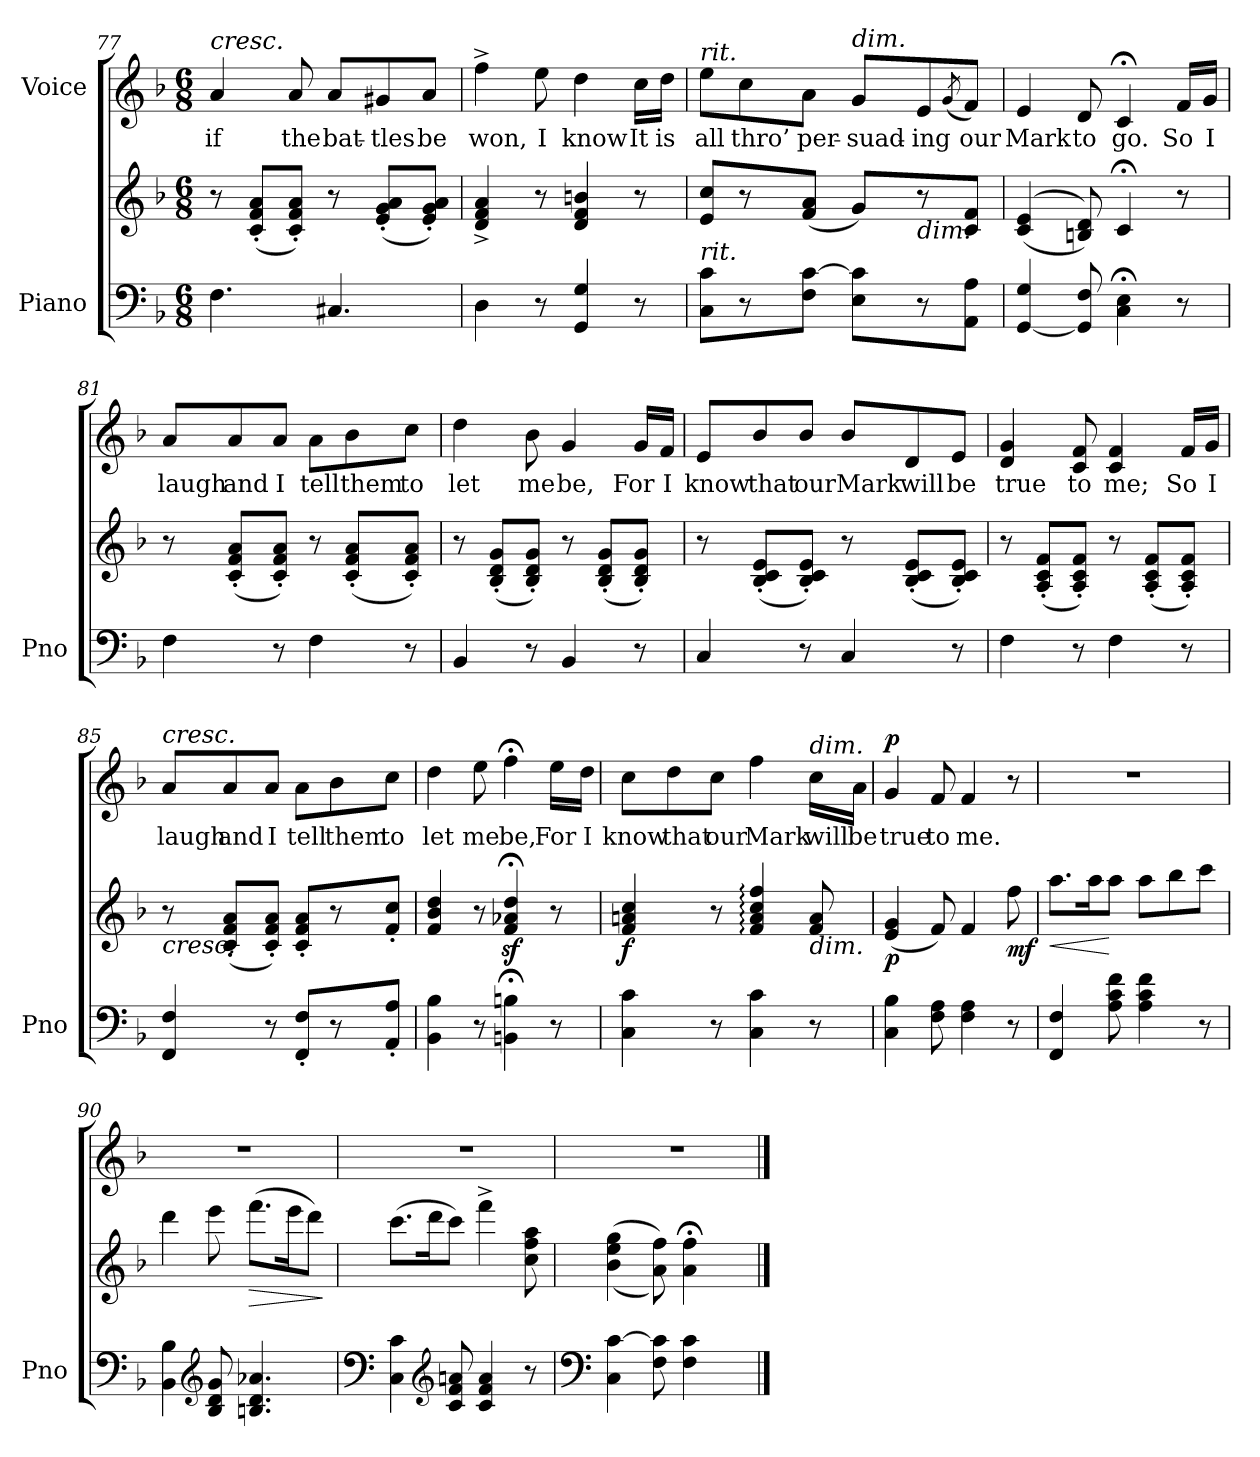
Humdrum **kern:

**kern	**kern	**dynam	**kern	**text	**dynam
*part2	*part2	*part2	*part1	*part1	*part1
*staff3	*staff2	*staff2/3	*staff1	*staff1	*staff1
*I"Piano	*	*	*I"Voice	*	*
*I'Pno	*	*	*	*	*
*clefF4	*clefG2	*	*clefG2	*	*
*k[b-]	*k[b-]	*	*k[b-]	*	*
*M6/8	*M6/8	*	*M6/8	*	*
=77	=77	=77	=77	=77	=77
!	!	!	!LO:TX:a:i:t=cresc.	!	!
!	!	!	!	!LO:LY:b	!
4.F\	8r	.	4a/	if	.
.	(<8c/' 8f/' 8a/'L	.	.	.	.
!	!	!	!	!LO:LY:b	!
.	8c/' 8f/' 8a/'J)	.	8a/	the	.
!	!	!	!	!LO:LY:b	!
4.C#X/	8r	.	8a/L	bat-	.
!	!	!	!	!LO:LY:b	!
.	(<8e/' 8g/' 8a/'L	.	8g#X/	-tles	.
!	!	!	!	!LO:LY:b	!
.	8e/' 8g/' 8a/'J)	.	8a/J	be	.
=78	=78	=78	=78	=78	=78
!	!	!	!	!LO:LY:b	!
4D\	4d/^ 4f/^ 4a/^	.	4ff^\	won,	.
!	!	!	!	!LO:LY:b	!
8r	8r	.	8ee\	I	.
!	!	!	!	!LO:LY:b	!
4GG/ 4G/	4d/ 4f/ 4bn/	.	4dd\	know	.
!	!	!	!	!LO:LY:b	!
8r	8r	.	16cc\LL	It	.
!	!	!	!	!LO:LY:b	!
.	.	.	16dd\JJ	is	.
=79	=79	=79	=79	=79	=79
!	!	!	!LO:TX:a:i:t=rit.	!	!
!LO:TX:a:i:t=rit.	!	!	!	!	!
!	!	!	!	!LO:LY:b	!
8C\ 8c\L	8e/ 8cc/L	.	8ee\L	all	.
!	!	!	!	!LO:LY:b	!
8r	8r	.	8cc\	thro’	.
!	!	!	!	!LO:LY:b	!
8F\ [8c\J	(<8f/ 8a/J	.	8a\J	per-	.
!	!	!	!LO:TX:a:i:t=dim.	!	!
!	!	!	!	!LO:LY:b	!
8E\ 8c\]L	8g/L)	.	8g/L	-suad-	.
!	!LO:TX:b:i:t=dim.	!	!	!	!
!	!	!	!	!LO:LY:b	!
8r	8r	.	8e/	-ing	.
.	.	.	(<8qg/	.	.
!	!	!	!	!LO:LY:b	!
8AA\ 8A\J	8c/ 8f/J	.	8f/J)	our	.
!!LO:LB:g=z
=80	=80	=80	=80	=80	=80
!	!	!	!	!LO:LY:b	!
[4GG/ 4G/	(<(>4c/ 4e/	.	4e/	Mark	.
!	!	!	!	!LO:LY:b	!
8GG/] 8F/	8Bn/ 8d/))	.	8d/	to	.
!	!	!	!	!LO:LY:b	!
4C\; 4E\;	4c;</	.	4c;</	go.	.
!	!	!	!	!LO:LY:b	!LO:DY:a
!	!	!	!	!	!LO:DY:n=1:a
8r	8r	.	16f/LL	So	p other-dynamics
!	!	!	!	!LO:LY:b	!
.	.	.	16g/JJ	I	.
=81	=81	=81	=81	=81	=81
!	!	!LO:DY:b	!	!LO:LY:b	!
!	!	!LO:DY:n=1:b	!	!	!
4F\	8r	other-dynamics p	8a/L	laugh	.
!	!	!	!	!LO:LY:b	!
.	(<8c/' 8f/' 8a/'L	.	8a/	and	.
!	!	!	!	!LO:LY:b	!
8r	8c/' 8f/' 8a/'J)	.	8a/J	I	.
!	!	!	!	!LO:LY:b	!
4F\	8r	.	8a\L	tell	.
!	!	!	!	!LO:LY:b	!
.	(<8c/' 8f/' 8a/'L	.	8b-\	them	.
!	!	!	!	!LO:LY:b	!
8r	8c/' 8f/' 8a/'J)	.	8cc\J	to	.
=82	=82	=82	=82	=82	=82
!	!	!	!	!LO:LY:b	!
4BB-/	8r	.	4dd\	let	.
.	(<8B-/' 8d/' 8g/'L	.	.	.	.
!	!	!	!	!LO:LY:b	!
8r	8B-/' 8d/' 8g/'J)	.	8b-\	me	.
!	!	!	!	!LO:LY:b	!
4BB-/	8r	.	4g/	be,	.
.	(<8B-/' 8d/' 8g/'L	.	.	.	.
!	!	!	!	!LO:LY:b	!
8r	8B-/' 8d/' 8g/'J)	.	16g/LL	For	.
!	!	!	!	!LO:LY:b	!
.	.	.	16f/JJ	I	.
=83	=83	=83	=83	=83	=83
!	!	!	!	!LO:LY:b	!
4C/	8r	.	8e/L	know	.
!	!	!	!	!LO:LY:b	!
.	(<8B-/' 8c/' 8e/'L	.	8b-/	that	.
!	!	!	!	!LO:LY:b	!
8r	8B-/' 8c/' 8e/'J)	.	8b-/J	our	.
!	!	!	!	!LO:LY:b	!
4C/	8r	.	8b-/L	Mark	.
!	!	!	!	!LO:LY:b	!
.	(<8B-/' 8c/' 8e/'L	.	8d/	will	.
!	!	!	!	!LO:LY:b	!
8r	8B-/' 8c/' 8e/'J)	.	8e/J	be	.
!!LO:LB:g=z
=84	=84	=84	=84	=84	=84
!	!	!	!	!LO:LY:b	!
4F\	8r	.	4d/ 4g/	true	.
.	(<8A/' 8c/' 8f/'L	.	.	.	.
!	!	!	!	!LO:LY:b	!
8r	8A/' 8c/' 8f/'J)	.	8c/ 8f/	to	.
!	!	!	!	!LO:LY:b	!
4F\	8r	.	4c/ 4f/	me;	.
.	(<8A/' 8c/' 8f/'L	.	.	.	.
!	!	!	!	!LO:LY:b	!
8r	8A/' 8c/' 8f/'J)	.	16f/LL	So	.
!	!	!	!	!LO:LY:b	!
.	.	.	16g/JJ	I	.
=85	=85	=85	=85	=85	=85
!	!	!	!LO:TX:a:i:t=cresc.	!	!
!	!LO:TX:b:i:t=cresc.	!	!	!	!
!	!	!	!	!LO:LY:b	!
4FF/ 4F/	8r	.	8a/L	laugh	.
!	!	!	!	!LO:LY:b	!
.	(<8c/' 8f/' 8a/'L	.	8a/	and	.
!	!	!	!	!LO:LY:b	!
8r	8c/' 8f/' 8a/'J)	.	8a/J	I	.
!	!	!	!	!LO:LY:b	!
8FF/' 8F/'L	8c/' 8f/' 8a/'L	.	8a\L	tell	.
!	!	!	!	!LO:LY:b	!
8r	8r	.	8b-\	them	.
!	!	!	!	!LO:LY:b	!
8AA/' 8A/'J	8f/' 8cc/'J	.	8cc\J	to	.
=86	=86	=86	=86	=86	=86
!	!	!	!	!LO:LY:b	!
4BB-\ 4B-\	4f/ 4b-/ 4dd/	.	4dd\	let	.
!	!	!	!	!LO:LY:b	!
8r	8r	.	8ee\	me	.
!	!	!	!	!LO:LY:b	!
4BBn\; 4Bn\;	4f/z<;< 4a-X/z<;< 4dd/z<;<	.	4ff;<\	be,	.
!	!	!	!	!LO:LY:b	!
8r	8r	.	16ee\LL	For	.
!	!	!	!	!LO:LY:b	!
.	.	.	16dd\JJ	I	.
=87	=87	=87	=87	=87	=87
!	!	!LO:DY:b	!	!LO:LY:b	!
4C\ 4c\	4f/ 4an/ 4cc/	f	8cc\L	know	.
!	!	!	!	!LO:LY:b	!
.	.	.	8dd\	that	.
!	!	!	!	!LO:LY:b	!
8r	8r	.	8cc\J	our	.
!	!	!	!	!LO:LY:b	!
4C\ 4c\	4f/: 4a/: 4cc/: 4ff/:	.	4ff\	Mark	.
!	!	!	!LO:TX:a:i:t=dim.	!	!
!	!LO:TX:b:i:t=dim.	!	!	!	!
!	!	!	!	!LO:LY:b	!
8r	8f/ 8a/	.	16cc\LL	will	.
!	!	!	!	!LO:LY:b	!
.	.	.	16a\JJ	be	.
!!LO:LB:g=z
=88	=88	=88	=88	=88	=88
!	!	!LO:DY:b	!	!LO:LY:b	!LO:DY:a
4C\ 4B-\	(<4e/ 4g/	p	4g/	true	p
!	!	!	!	!LO:LY:b	!
8F\ 8A\	8f/)	.	8f/	to	.
!	!	!	!	!LO:LY:b	!
4F\ 4A\	4f/	.	4f/	me.	.
!	!	!LO:DY:b	!	!	!
8r	8ff\	mf	8r	.	.
=89	=89	=89	=89	=89	=89
!	!	!LO:HP:b	!	!	!
4FF/ 4F/	8.aa\L	<	2.r	.	.
.	16aa\K	.	.	.	.
8A\ 8c\ 8f\	8aa\J	[	.	.	.
4A\ 4c\ 4f\	8aa\L	.	.	.	.
.	8bb-\	.	.	.	.
8r	8ccc\J	.	.	.	.
=90	=90	=90	=90	=90	=90
4BB-\ 4B-\	4ddd\	.	2.r	.	.
*clefG2	*	*	*	*	*
8B-/ 8d/ 8g/	8eee\	.	.	.	.
!	!	!LO:HP:b	!	!	!
4.Bn/ 4.d/ 4.a-X/	(>8.fff\L	>	.	.	.
.	16eee\K	.	.	.	.
.	8ddd\J)	.	.	.	.
.	.	]	.	.	.
=91	=91	=91	=91	=91	=91
*clefF4	*	*	*	*	*
4C\ 4c\	(>8.ccc\L	.	2.r	.	.
.	16ddd\K	.	.	.	.
*clefG2	*	*	*	*	*
8c/ 8f/ 8an/	8ccc\J)	.	.	.	.
4c/ 4f/ 4a/	4fff^\	.	.	.	.
8r	8cc\ 8ff\ 8aa\	.	.	.	.
=92	=92	=92	=92	=92	=92
*clefF4	*	*	*	*	*
4C\ [4c\	(>(<4b-\ 4ee\ 4gg\	.	2.r	.	.
8F\ 8c\]	8a\ 8ff\))	.	.	.	.
4F\ 4c\	4a\;< 4ff\;<	.	.	.	.
8ryy	8ryy	.	.	.	.
==	==	==	==	==	==
*-	*-	*-	*-	*-	*-
